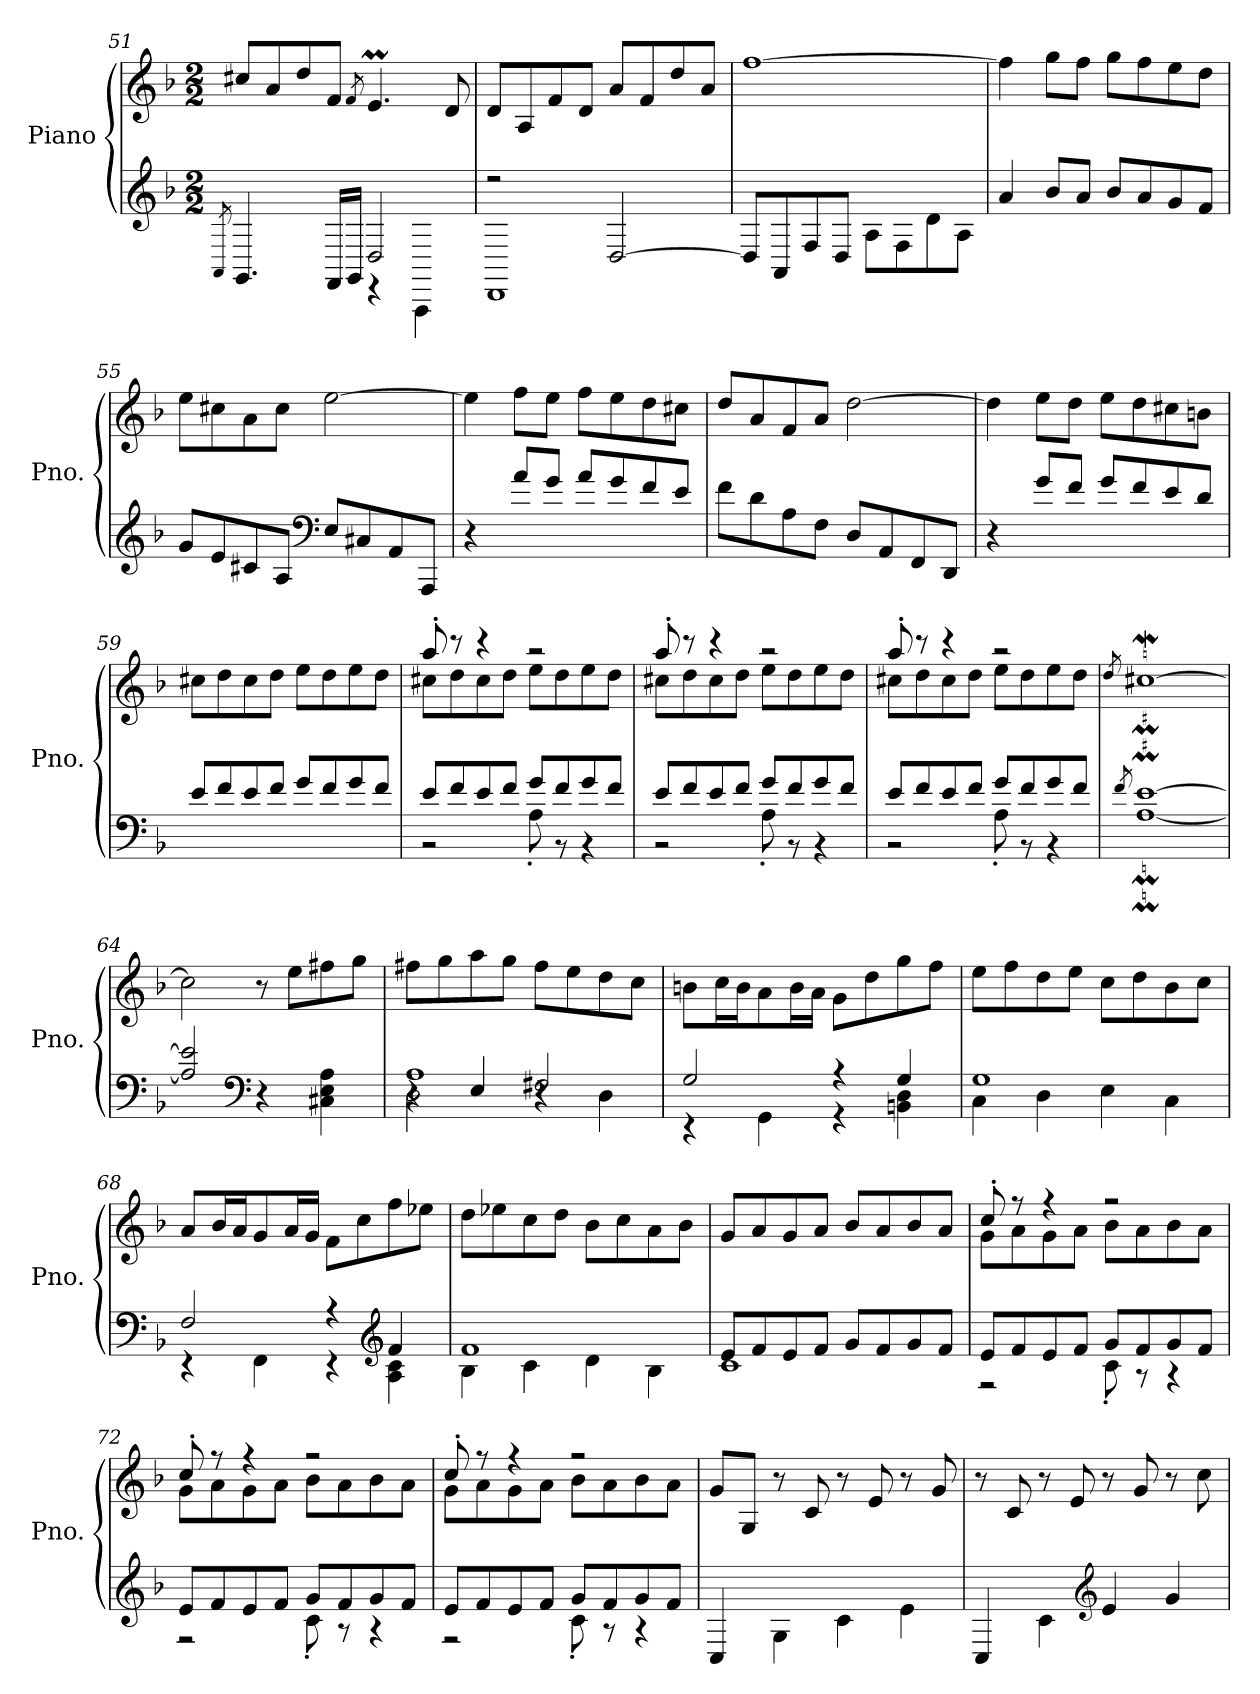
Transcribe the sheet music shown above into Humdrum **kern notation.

**kern	**kern
*part1	*part1
*staff2	*staff1
*I"Piano	*
*I'Pno.	*
*clefG2	*clefG2
*k[b-]	*k[b-]
*M2/2	*M2/2
=51	=51
8qAA/	.
*^	*
4.GG/	2rEEyy	8cc#X/L
.	.	8a/
.	.	8dd/
16FF/LL	.	8f/J
16GG/JJ	.	.
.	.	8qf/
2D/	4rEE	4.em/
.	4AAA\	.
.	.	8d/
!!LO:LB:g=z
=52	=52	=52
2r	1DD	8d/L
.	.	8A/
.	.	8f/
.	.	8d/J
[2D/	.	8a/L
.	.	8f/
.	.	8dd/
.	.	8a/J
*v	*v	*
=53	=53
8D/L]	[1ff
8AA/	.
8F/	.
8D/J	.
8A\L	.
8F\	.
8d\	.
8A\J	.
=54	=54
4a/	4ff\]
8b-/L	8gg\L
8a/J	8ff\J
8b-/L	8gg\L
8a/	8ff\
8g/	8ee\
8f/J	8dd\J
=55	=55
8g/L	8ee\L
8e/	8cc#X\
8c#X/	8a\
8A/J	8cc#\J
*clefF4	*
8E/L	[2ee\
8C#X/	.
8AA/	.
8AAA/J	.
!!LO:LB:g=z
=56	=56
4r	4ee\]
8a/L	8ff\L
8g/J	8ee\J
8a/L	8ff\L
8g/	8ee\
8f/	8dd\
8e/J	8cc#X\J
=57	=57
8f\L	8dd/L
8d\	8a/
8A\	8f/
8F\J	8a/J
8D/L	[2dd\
8AA/	.
8FF/	.
8DD/J	.
=58	=58
4r	4dd\]
8g/L	8ee\L
8f/J	8dd\J
8g/L	8ee\L
8f/	8dd\
8e/	8cc#X\
8d/J	8bn\J
=59	=59
8e/L	8cc#X\L
8f/	8dd\
8e/	8cc#\
8f/J	8dd\J
8g/L	8ee\L
8f/	8dd\
8g/	8ee\
8f/J	8dd\J
=60	=60
*^	*^
8e/L	2r	8aa'/	8cc#X\L
8f/	.	8r	8dd\
8e/	.	4r	8cc#\
8f/J	.	.	8dd\J
8g/L	8A'\	2r	8ee\L
8f/	8r	.	8dd\
8g/	4r	.	8ee\
8f/J	.	.	8dd\J
!!LO:LB:g=z	!!
=61	=61	=61	=61
8e/L	2r	8aa'/	8cc#X\L
8f/	.	8r	8dd\
8e/	.	4r	8cc#\
8f/J	.	.	8dd\J
8g/L	8A'\	2r	8ee\L
8f/	8r	.	8dd\
8g/	4r	.	8ee\
8f/J	.	.	8dd\J
=62	=62	=62	=62
8e/L	2r	8aa'/	8cc#X\L
8f/	.	8r	8dd\
8e/	.	4r	8cc#\
8f/J	.	.	8dd\J
8g/L	8A'\	2r	8ee\L
8f/	8r	.	8dd\
8g/	4r	.	8ee\
8f/J	.	.	8dd\J
*v	*v	*	*
*	*v	*v
=63	=63
8qf/	8qdd/
[1AM [1eM	[1cc#XW
=64	=64
2A/] 2e/]	2cc#\]
*clefF4	*
4r	8r
.	8ee\L
4C#X\ 4E\ 4A\	8ff#X\
.	8gg\J
=65	=65
*^	*
*	*^	*
4r	2D\	1A	8ff#X\L
.	.	.	8gg\
4E/	.	.	8aa\
.	.	.	8gg\J
2F#X/	4r	.	8ff#\L
.	.	.	8ee\
.	4D\	.	8dd\
.	.	.	8cc\J
*	*v	*v	*
!!LO:LB:g=z
=66	=66	=66
2G/	4r	8bn\L
.	.	16cc\L
.	.	16b\J
.	4GG\	8a\
.	.	16b\L
.	.	16a\JJ
4r	4r	8g\L
.	.	8dd\
4G/	4BBn\ 4D\	8gg\
.	.	8ff\J
=67	=67	=67
1G	4C\	8ee\L
.	.	8ff\
.	4D\	8dd\
.	.	8ee\J
.	4E\	8cc\L
.	.	8dd\
.	4C\	8b-\
.	.	8cc\J
=68	=68	=68
2F/	4r	8a/L
.	.	16b-/L
.	.	16a/J
.	4FF\	8g/
.	.	16a/L
.	.	16g/JJ
4r	4r	8f\L
.	.	8cc\
*clefG2	*	*
4f/	4A\ 4c\	8ff\
.	.	8ee-X\J
=69	=69	=69
1f	4B-\	8dd\L
.	.	8ee-X\
.	4c\	8cc\
.	.	8dd\J
.	4d\	8b-\L
.	.	8cc\
.	4B-\	8a\
.	.	8b-\J
=70	=70	=70
8e/L	1c	8g/L
8f/	.	8a/
8e/	.	8g/
8f/J	.	8a/J
8g/L	.	8b-/L
8f/	.	8a/
8g/	.	8b-/
8f/J	.	8a/J
!!LO:PB:g=z
=71	=71	=71
*	*	*^
8e/L	2r	8cc'/	8g\L
8f/	.	8r	8a\
8e/	.	4r	8g\
8f/J	.	.	8a\J
8g/L	8c'\	2r	8b-\L
8f/	8r	.	8a\
8g/	4r	.	8b-\
8f/J	.	.	8a\J
=72	=72	=72	=72
8e/L	2r	8cc'/	8g\L
8f/	.	8r	8a\
8e/	.	4r	8g\
8f/J	.	.	8a\J
8g/L	8c'\	2r	8b-\L
8f/	8r	.	8a\
8g/	4r	.	8b-\
8f/J	.	.	8a\J
=73	=73	=73	=73
8e/L	2r	8cc'/	8g\L
8f/	.	8r	8a\
8e/	.	4r	8g\
8f/J	.	.	8a\J
8g/L	8c'\	2r	8b-\L
8f/	8r	.	8a\
8g/	4r	.	8b-\
8f/J	.	.	8a\J
*v	*v	*	*
*	*v	*v
=74	=74
4C/	8g/L
.	8G/J
4G\	8r
.	8c/
4c\	8r
.	8e/
4e\	8r
.	8g/
=75	=75
4C/	8r
.	8c/
4c\	8r
.	8e/
*clefG2	*
4e/	8r
.	8g/
4g/	8r
.	8cc\
=	=
*-	*-
